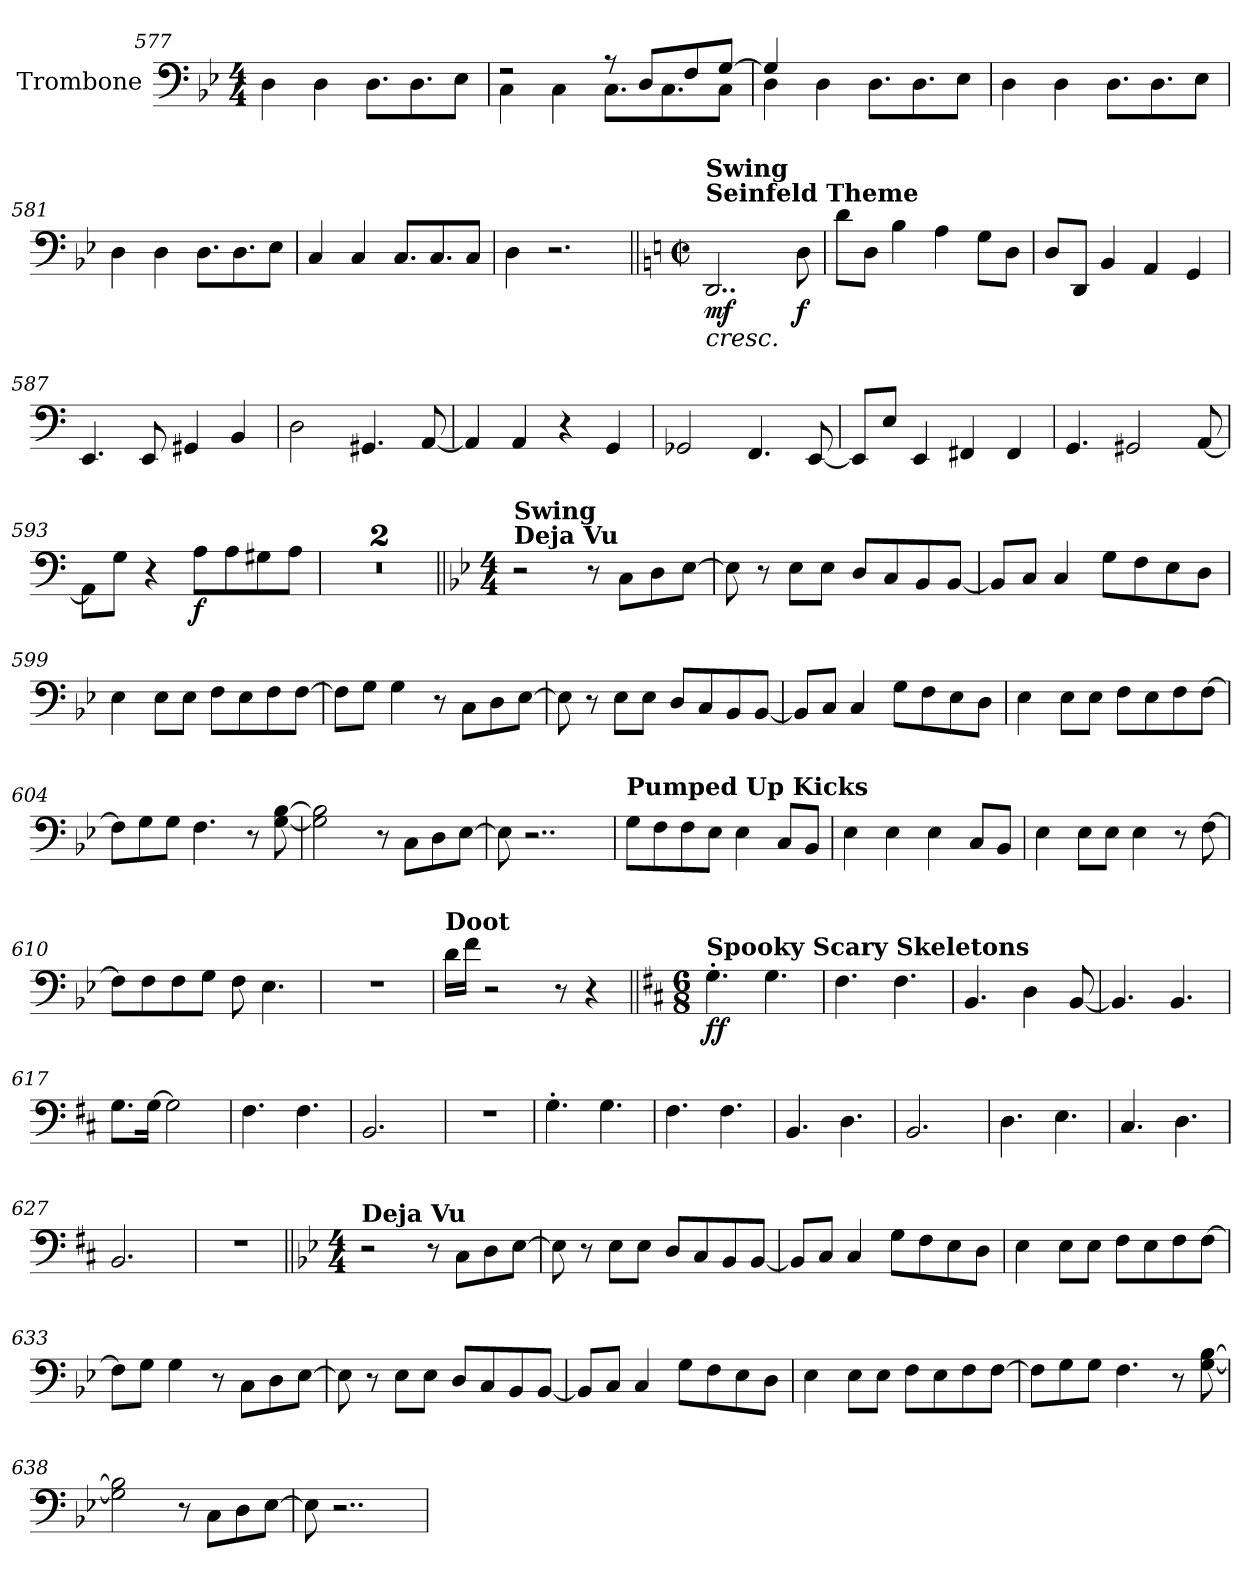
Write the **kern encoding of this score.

**kern	**dynam
*part1	*part1
*staff1	*staff1
*I"Trombone	*
*I'Tbn.	*
*clefF4	*
*k[b-e-]	*
*M4/4	*
=577	=577
4D\	.
4D\	.
8.D\L	.
8.D\	.
8E-\J	.
=578	=578
*^	*
2r	4C\	.
.	4C\	.
8r	8.C\L	.
8D/L	.	.
.	8.C\	.
8F/	.	.
[8G/J	8C\J	.
!!LO:LB:g=z	!!
=579	=579	=579
4G/]	4D\	.
4ryy	4D\	.
8.ryy	8.D\L	.
8.ryy	8.D\	.
8ryy	8E-\J	.
*v	*v	*
=580	=580
4D\	.
4D\	.
8.D\L	.
8.D\	.
8E-\J	.
=581	=581
4D\	.
4D\	.
8.D\L	.
8.D\	.
8E-\J	.
=582	=582
4C/	.
4C/	.
8.C/L	.
8.C/	.
8C/J	.
=583	=583
4D\	.
2.r	.
!!LO:PB:g=z
=584||	=584||
*k[]	*
*M2/2	*
*met(c|)	*
*MM222	*
!LO:TX:a:B:t=Seinfeld Theme	!
!LO:TX:a:B:t=Swing	!
!	!LO:HP:b
!	!LO:DY:n=1:b
2..DD/	< mf
!	!LO:DY:n=2:b
8D\	f
.	[
=585	=585
8d\L	.
8D\J	.
4B\	.
4A\	.
8G\L	.
8D\J	.
=586	=586
8D/L	.
8DD/J	.
4BB/	.
4AA/	.
4GG/	.
=587	=587
4.EE/	.
8EE/	.
4GG#X/	.
4BB/	.
=588	=588
2D\	.
4.GG#X/	.
[8AA/	.
!!LO:LB:g=z
=589	=589
4AA/]	.
4AA/	.
4r	.
4GG/	.
=590	=590
2GG-X/	.
4.FF/	.
[8EE/	.
=591	=591
8EE/L]	.
8E/J	.
4EE/	.
4FF#X/	.
4FF#/	.
=592	=592
4.GG/	.
2GG#X/	.
[8AA/	.
=593	=593
8AA\L]	.
8G\J	.
4r	.
!	!LO:DY:b
8A\L	f
8A\	.
8G#X\	.
8A\J	.
=594	=594
1r	.
=595	=595
1r	.
!!LO:LB:g=z
=596||	=596||
*k[b-e-]	*
*M4/4	*
*MM155	*
!LO:TX:a:B:t=Deja Vu	!
!LO:TX:a:B:t=Swing	!
2r	.
8r	.
8C\L	.
8D\	.
[8E-\J	.
=597	=597
8E-\]	.
8r	.
8E-\L	.
8E-\J	.
8D/L	.
8C/	.
8BB-/	.
[8BB-/J	.
=598	=598
8BB-/L]	.
8C/J	.
4C/	.
8G\L	.
8F\	.
8E-\	.
8D\J	.
=599	=599
4E-\	.
8E-\L	.
8E-\J	.
8F\L	.
8E-\	.
8F\	.
[8F\J	.
=600	=600
8F\L]	.
8G\J	.
4G\	.
8r	.
8C\L	.
8D\	.
[8E-\J	.
!!LO:LB:g=z
=601	=601
8E-\]	.
8r	.
8E-\L	.
8E-\J	.
8D/L	.
8C/	.
8BB-/	.
[8BB-/J	.
=602	=602
8BB-/L]	.
8C/J	.
4C/	.
8G\L	.
8F\	.
8E-\	.
8D\J	.
=603	=603
4E-\	.
8E-\L	.
8E-\J	.
8F\L	.
8E-\	.
8F\	.
[8F\J	.
=604	=604
8F\L]	.
8G\	.
8G\J	.
4.F\	.
8r	.
[8G\ [8B-\	.
=605	=605
2G\] 2B-\]	.
8r	.
8C\L	.
8D\	.
[8E-\J	.
=606	=606
*MM100	*
8E-\]	.
2..r	.
!!LO:LB:g=z
=607	=607
*MM130	*
!LO:TX:a:B:t=Pumped Up Kicks	!
8G\L	.
8F\	.
8F\	.
8E-\J	.
4E-\	.
8C/L	.
8BB-/J	.
=608	=608
4E-\	.
4E-\	.
4E-\	.
8C/L	.
8BB-/J	.
=609	=609
4E-\	.
8E-\L	.
8E-\J	.
4E-\	.
8r	.
[8F\	.
=610	=610
8F\L]	.
8F\	.
8F\	.
8G\J	.
8F\	.
4.E-\	.
=611	=611
1r	.
!!LO:LB:g=z
=612	=612
*MM130	*
!LO:TX:a:B:t=Doot	!
16d\LL	.
16f\JJ	.
2r	.
8r	.
4r	.
!!LO:LB:g=z
=613||	=613||
*k[f#c#]	*
*M6/8	*
*MM231	*
!LO:TX:a:B:t=Spooky Scary Skeletons	!
!	!LO:DY:b
4.G'\	ff
4.G\	.
=614	=614
4.F#\	.
4.F#\	.
=615	=615
4.BB/	.
4D\	.
[8BB/	.
=616	=616
4.BB/]	.
4.BB/	.
=617	=617
8.G\L	.
[16G\Jk	.
2G\]	.
=618	=618
4.F#\	.
4.F#\	.
=619	=619
2.BB/	.
=620	=620
2.r	.
!!LO:LB:g=z
=621	=621
4.G'\	.
4.G\	.
=622	=622
4.F#\	.
4.F#\	.
=623	=623
4.BB/	.
4.D\	.
=624	=624
2.BB/	.
=625	=625
4.D\	.
4.E\	.
=626	=626
4.C#/	.
4.D\	.
=627	=627
2.BB/	.
=628	=628
2.r	.
!!LO:LB:g=z
=629||	=629||
*k[b-e-]	*
*M4/4	*
*MM155	*
!LO:TX:a:B:t=Deja Vu	!
2r	.
8r	.
8C\L	.
8D\	.
[8E-\J	.
=630	=630
8E-\]	.
8r	.
8E-\L	.
8E-\J	.
8D/L	.
8C/	.
8BB-/	.
[8BB-/J	.
=631	=631
8BB-/L]	.
8C/J	.
4C/	.
8G\L	.
8F\	.
8E-\	.
8D\J	.
=632	=632
4E-\	.
8E-\L	.
8E-\J	.
8F\L	.
8E-\	.
8F\	.
[8F\J	.
=633	=633
8F\L]	.
8G\J	.
4G\	.
8r	.
8C\L	.
8D\	.
[8E-\J	.
!!LO:LB:g=z
=634	=634
8E-\]	.
8r	.
8E-\L	.
8E-\J	.
8D/L	.
8C/	.
8BB-/	.
[8BB-/J	.
=635	=635
8BB-/L]	.
8C/J	.
4C/	.
8G\L	.
8F\	.
8E-\	.
8D\J	.
=636	=636
4E-\	.
8E-\L	.
8E-\J	.
8F\L	.
8E-\	.
8F\	.
[8F\J	.
=637	=637
8F\L]	.
8G\	.
8G\J	.
4.F\	.
8r	.
[8G\ [8B-\	.
=638	=638
2G\] 2B-\]	.
8r	.
8C\L	.
8D\	.
[8E-\J	.
=639	=639
8E-\]	.
2..r	.
=	=
*-	*-
